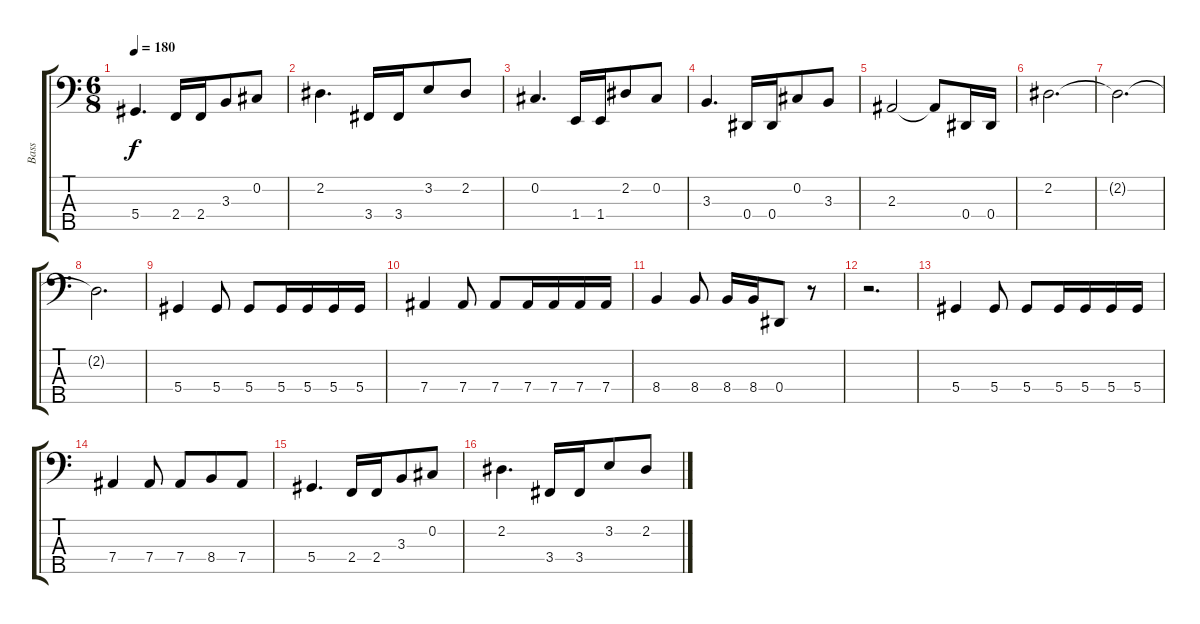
\track ("Bass" "Bass") {instrument electricbassfinger}
\staff {score tabs}
\tuning (Gb2 Db2 Ab1 Eb1 Bb0) {hide}
\ts (6 8)
\tempo 180
\clef f4
\ks c
5.4.4{d dy f} 2.4.16 2.4.16 3.3.8 0.2.8 |
2.2.4{d} 3.4.16 3.4.16 3.2.8 2.2.8 |
0.2.4{d} 1.4.16 1.4.16 2.2.8 0.2.8 |
3.3.4{d} 0.4.16 0.4.16 0.2.8 3.3.8 |
2.3.2 2.3{t}.8 0.4.16 0.4.16 |
2.2.2{d} |
2.2{t}.2{d} |
2.2{t}.2{d} |
5.4.4 5.4.8 5.4.8 5.4.16 5.4.16 5.4.16 5.4.16 |
7.4.4 7.4.8 7.4.8 7.4.16 7.4.16 7.4.16 7.4.16 |
8.4.4 8.4.8 8.4.16 8.4.16 0.4.8 r.8 |
r.2{d} |
5.4.4 5.4.8 5.4.8 5.4.16 5.4.16 5.4.16 5.4.16 |
7.4.4 7.4.8 7.4.8 8.4.8 7.4.8 |
5.4.4{d} 2.4.16 2.4.16 3.3.8 0.2.8 |
2.2.4{d} 3.4.16 3.4.16 3.2.8 2.2.8
